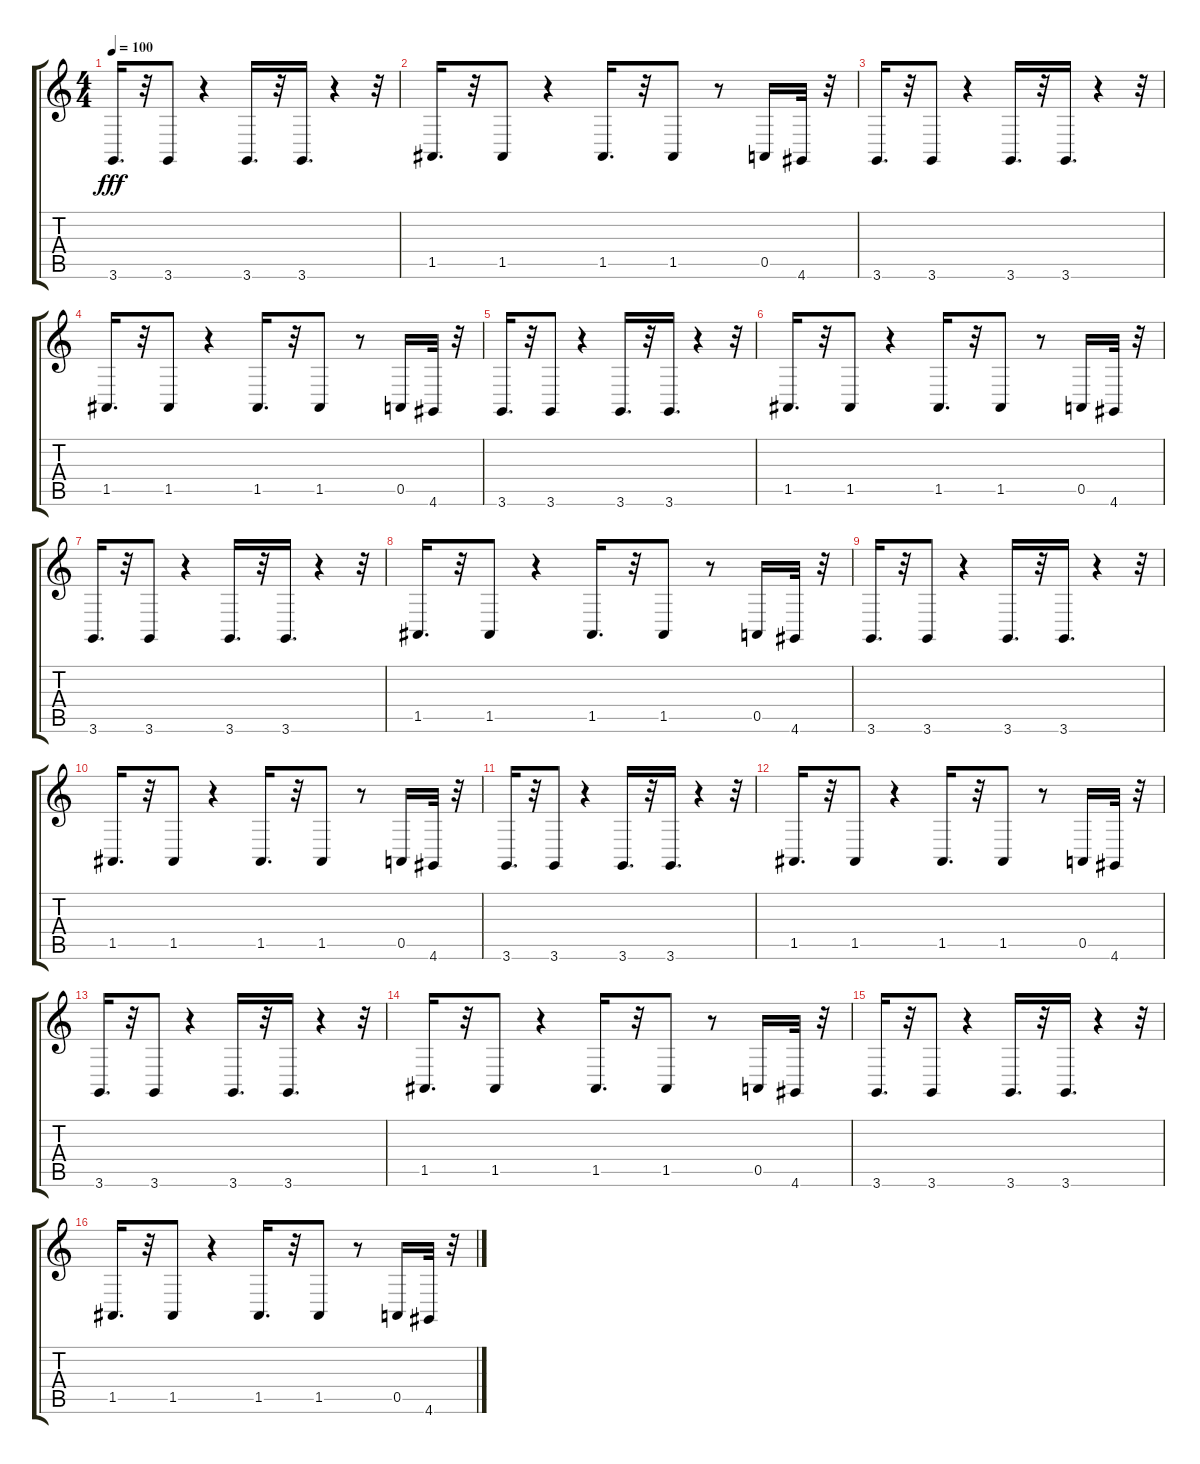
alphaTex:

\track "" {instrument baritonesax}
\staff {score tabs}
\tuning (E4 B3 G3 D3 A2 E2) {hide}
\ts (4 4)
\tempo 100
\clef g2
\ks c
3.6.16{d dy fff} r.32 3.6.8 r.4 3.6.16{d} r.32 3.6.16{d} r.4 r.32 |
1.5.16{d} r.32 1.5.8 r.4 1.5.16{d} r.32 1.5.8 r.8 0.5.16 4.6.32 r.32 |
3.6.16{d} r.32 3.6.8 r.4 3.6.16{d} r.32 3.6.16{d} r.4 r.32 |
1.5.16{d} r.32 1.5.8 r.4 1.5.16{d} r.32 1.5.8 r.8 0.5.16 4.6.32 r.32 |
3.6.16{d} r.32 3.6.8 r.4 3.6.16{d} r.32 3.6.16{d} r.4 r.32 |
1.5.16{d} r.32 1.5.8 r.4 1.5.16{d} r.32 1.5.8 r.8 0.5.16 4.6.32 r.32 |
3.6.16{d} r.32 3.6.8 r.4 3.6.16{d} r.32 3.6.16{d} r.4 r.32 |
1.5.16{d} r.32 1.5.8 r.4 1.5.16{d} r.32 1.5.8 r.8 0.5.16 4.6.32 r.32 |
3.6.16{d} r.32 3.6.8 r.4 3.6.16{d} r.32 3.6.16{d} r.4 r.32 |
1.5.16{d} r.32 1.5.8 r.4 1.5.16{d} r.32 1.5.8 r.8 0.5.16 4.6.32 r.32 |
3.6.16{d} r.32 3.6.8 r.4 3.6.16{d} r.32 3.6.16{d} r.4 r.32 |
1.5.16{d} r.32 1.5.8 r.4 1.5.16{d} r.32 1.5.8 r.8 0.5.16 4.6.32 r.32 |
3.6.16{d} r.32 3.6.8 r.4 3.6.16{d} r.32 3.6.16{d} r.4 r.32 |
1.5.16{d} r.32 1.5.8 r.4 1.5.16{d} r.32 1.5.8 r.8 0.5.16 4.6.32 r.32 |
3.6.16{d} r.32 3.6.8 r.4 3.6.16{d} r.32 3.6.16{d} r.4 r.32 |
1.5.16{d} r.32 1.5.8 r.4 1.5.16{d} r.32 1.5.8 r.8 0.5.16 4.6.32 r.32
